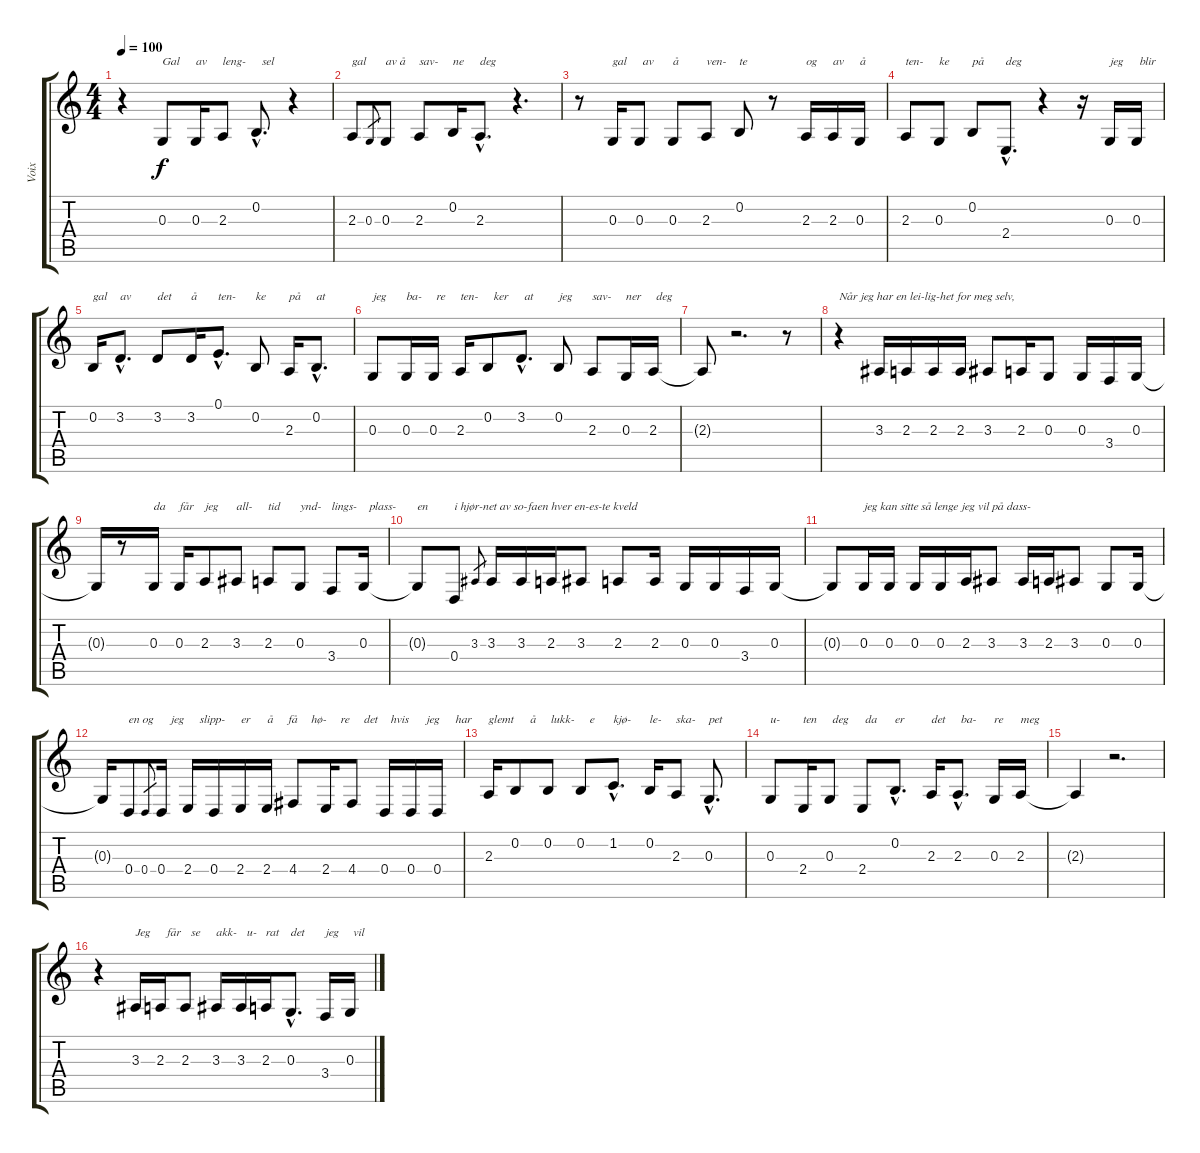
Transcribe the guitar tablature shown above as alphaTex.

\track ("Voix" "Voix") {instrument clarinet}
\staff {score tabs}
\tuning (E4 B3 G3 D3 A2 E2) {hide}
\ts (4 4)
\tempo 100
\clef g2
\ks c
r.4{dy f instrument clarinet} 0.3.8{txt "Gal"} 0.3.16{txt "av"} 2.3.8{txt "leng-"} 0.2{hac}.8{d txt "  sel"} r.4 |
2.3.8{txt "gal"} 0.3.8{gr} 0.3.8{txt "av å"} 2.3.8{txt "sav-"} 0.2.16{txt "ne"} 2.3{hac}.8{d txt "deg"} r.4{d} |
r.8 0.3.16{txt "gal"} 0.3.8{txt " av"} 0.3.8{txt "å"} 2.3.8{txt "ven-"} 0.2.8{txt "te"} r.8 2.3.16{txt "og"} 2.3.16{txt "av"} 0.3.16{txt "å"} |
2.3.8{txt "ten-"} 0.3.8{txt "ke"} 0.2.8{txt "på"} 2.4{hac}.8{d txt "deg"} r.4 r.16 0.3.16{txt "jeg"} 0.3.16{txt " blir"} |
0.2.16{txt "gal"} 3.2{hac}.8{d txt "av"} 3.2.8{txt "det"} 3.2.16{txt "å"} 0.1{hac}.8{d txt "ten-"} 0.2.8{txt "ke"} 2.3.16{txt "på"} 0.2{hac}.8{d txt "at"} |
0.3.8{txt "jeg"} 0.3.16{txt "ba-"} 0.3.16{txt " re"} 2.3.16{txt "ten-"} 0.2.8{txt "  ker"} 3.2{hac}.8{d txt " at"} 0.2.8{txt "jeg"} 2.3.8{txt "sav-"} 0.3.16{txt "ner"} 2.3.16{txt " deg"} |
2.3{t}.8 r.2{d} r.8 |
r.4{txt "Når jeg har en lei-lig-het for meg selv,"} 3.3.16 2.3.16 2.3.16 2.3.16 3.3.8 2.3.16 0.3.8 0.3.16 3.4.16 0.3.16 |
0.3{t}.16 r.8 0.3.16{txt "da"} 0.3.16{txt "får"} 2.3.8{txt "jeg"} 3.3.8{txt "all-"} 2.3.8{txt "tid"} 0.3.8{txt "ynd-"} 3.4.8{txt "lings-"} 0.3.16{txt "  plass-"} |
0.3{t}.8{txt "en"} 0.4.8{txt "i hjør-net av so-faen hver en-es-te kveld"} 3.3.8{gr} 3.3.16 3.3.16 2.3.16 3.3.8 2.3.8 2.3.16 0.3.16 0.3.16 3.4.16 0.3.16 |
0.3{t}.8 0.3.16{txt "jeg kan sitte så lenge jeg vil på dass-"} 0.3.16 0.3.16 0.3.16 2.3.16 3.3.8 3.3.16 2.3.16 3.3.8 0.3.8 0.3.16 |
0.3{t}.16 0.4.8{txt "en og"} 0.4.8{gr} 0.4.16{txt "   jeg"} 2.4.16{txt "    slipp-"} 0.4.16{txt "         er"} 2.4.16{txt "         å"} 2.4.16{txt "       få"} 4.4.8{txt "      hø-"} 2.4.16{txt "     re"} 4.4.8{txt "    det"} 0.4.16{txt "  hvis"} 0.4.16{txt "     jeg"} 0.4.16{txt "      har"} |
2.3.16{txt "glemt"} 0.2.8{txt "     å"} 0.2.8{txt " lukk-"} 0.2.8{txt "   e"} 1.2{hac}.8{d txt "kjø-"} 0.2.16{txt "le-"} 2.3.8{txt "ska-"} 0.3{hac}.8{d txt "pet"} |
0.3.8{txt "u-"} 2.4.16{txt "ten"} 0.3.8{txt " deg"} 2.4.8{txt " da"} 0.2{hac}.8{d txt "er"} 2.3.16{txt "det"} 2.3{hac}.8{d txt " ba-"} 0.3.16{txt "re"} 2.3.16{txt "meg"} |
2.3{t}.4 r.2{d} |
r.4 3.3.16{txt "Jeg"} 2.3.16{txt "  får"} 2.3.8{txt "  se"} 3.3.16{txt "akk-"} 3.3.16{txt "  u-"} 2.3.16{txt "rat"} 0.3{hac}.8{d txt "det"} 3.4.16{txt "jeg"} 0.3.16{txt " vil"}
